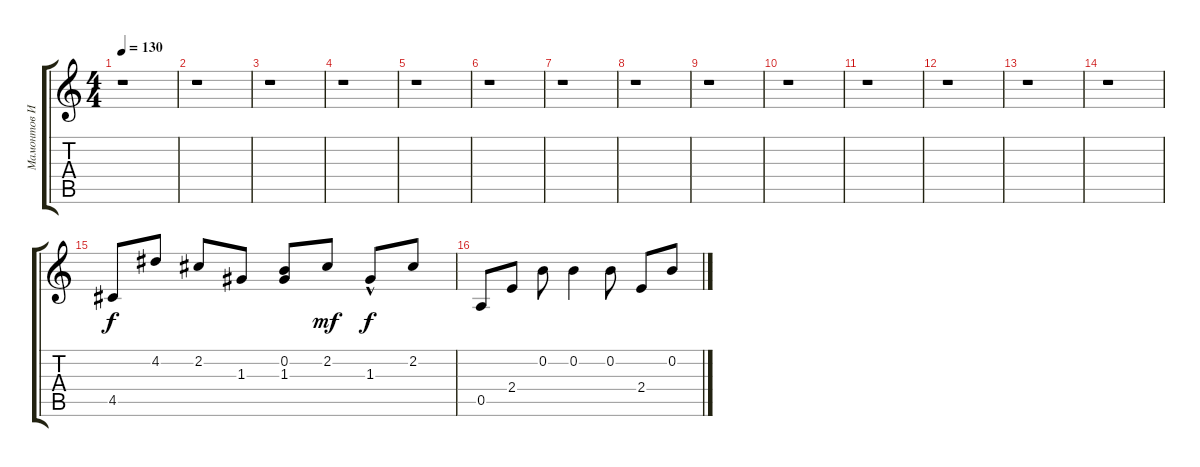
\track ("Мамонтов Илья" "Мамонтов И") {instrument acousticguitarsteel}
\staff {score tabs}
\tuning (E4 B3 G3 D3 A2 E2) {hide}
\ts (4 4)
\tempo 130
\clef g2
\ks c
r.1{dy f} |
r.1 |
r.1 |
r.1 |
r.1 |
r.1 |
r.1 |
r.1 |
r.1 |
r.1 |
r.1 |
r.1 |
r.1 |
r.1 |
4.5.8 4.2.8 2.2.8 1.3.8 (0.2 1.3).8 2.2.8{dy mf} 1.3{hac}.8{dy f} 2.2.8 |
0.5.8 2.4.8 0.2.8 0.2.4 0.2.8 2.4.8 0.2.8
